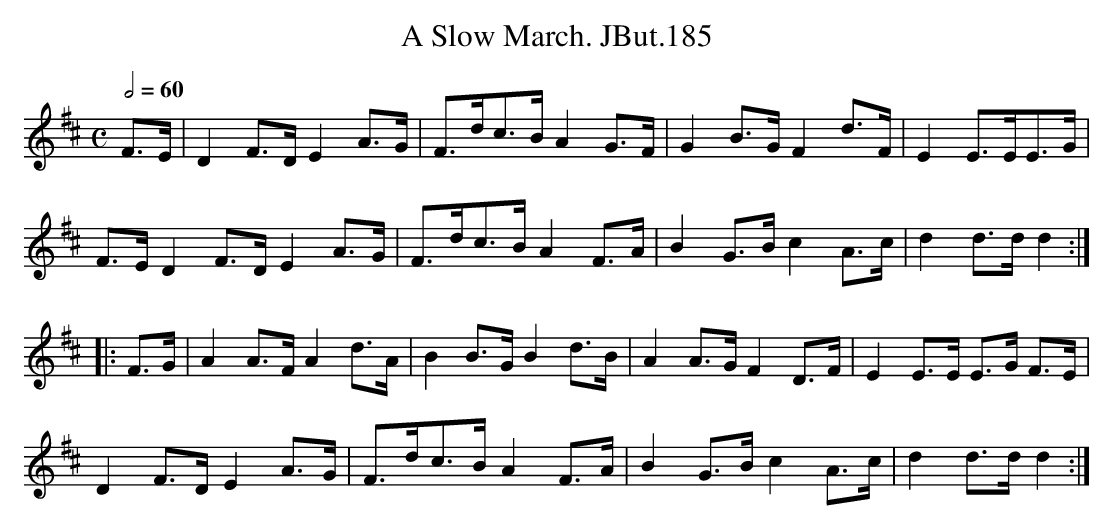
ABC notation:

X:1
T:Slow March. JBut.185, A
M:C
L:1/8
Q:1/2=60
K:D
F>E|D2F>DE2A>G|F>dc>BA2G>F|G2B>GF2d>F|E2E>EE>G|
F>E D2 F>D E2 A>G|F>dc>BA2F>A|B2G>Bc2A>c|d2d>dd2:|
|:F>G|A2A>FA2d>A|B2B>GB2d>B|A2A>GF2D>F|E2E>E E>G F>E|
D2F>DE2A>G|F>dc>BA2F>A|B2G>Bc2A>c|d2d>dd2:|
